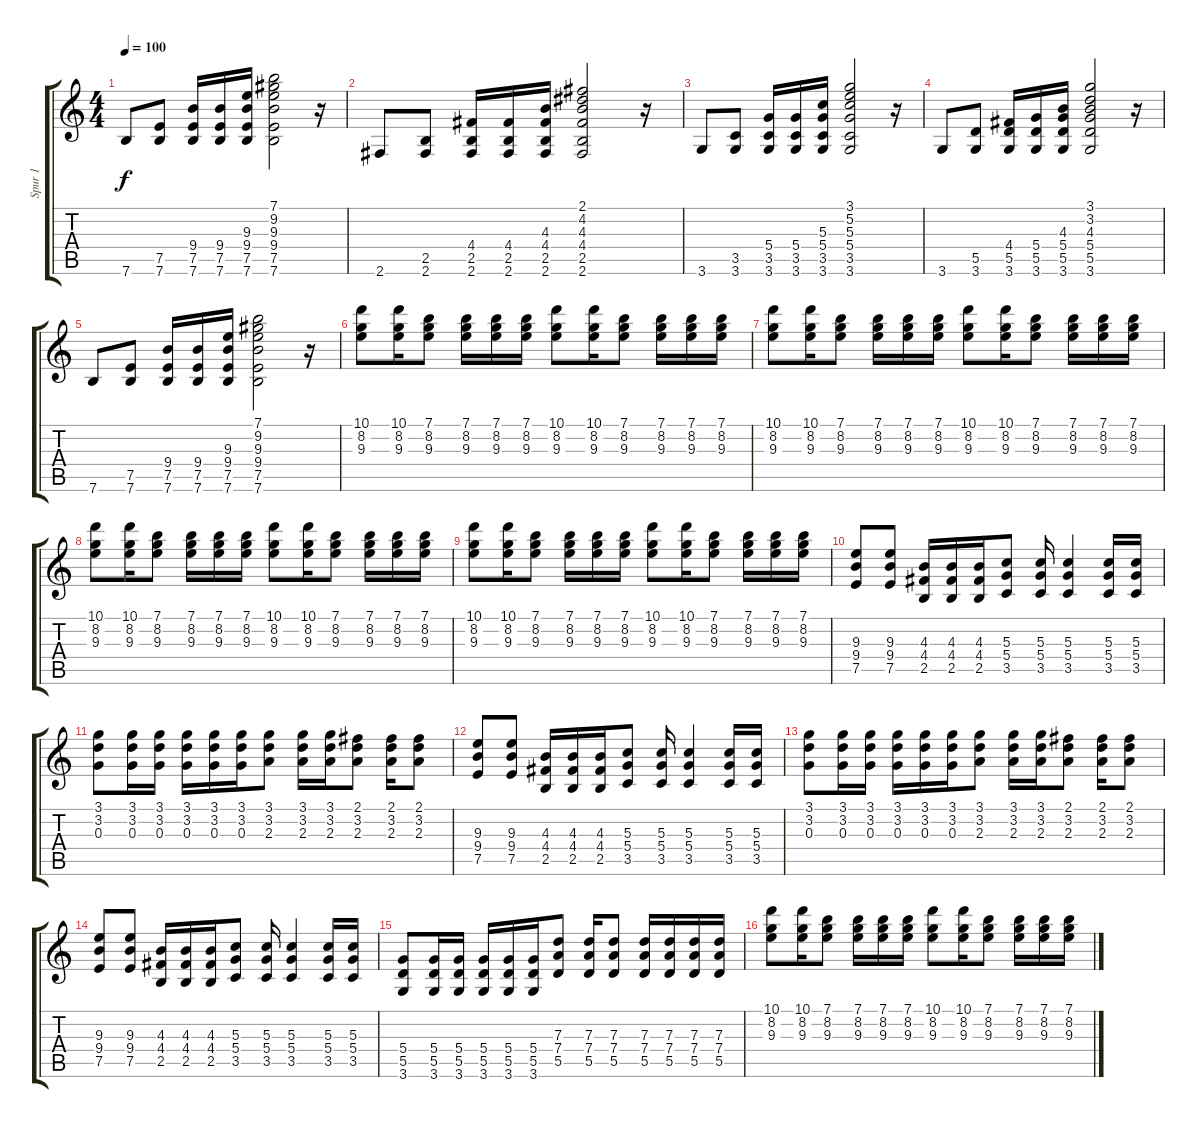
\track ("Spur 1" "Spur 1") {instrument acousticguitarsteel}
\staff {score tabs}
\tuning (E4 B3 G3 D3 A2 E2) {hide}
\ts (4 4)
\tempo 100
\clef g2
\ks c
7.6.8{dy f} (7.5 7.6).8 (9.4 7.5 7.6).16 (9.4 7.5 7.6).16 (9.3 9.4 7.5 7.6).16 (7.1 9.2 9.3 9.4 7.5 7.6).2 r.16 |
2.6.8 (2.5 2.6).8 (4.4 2.5 2.6).16 (4.4 2.5 2.6).16 (4.3 4.4 2.5 2.6).16 (2.1 4.2 4.3 4.4 2.5 2.6).2 r.16 |
3.6.8 (3.5 3.6).8 (5.4 3.5 3.6).16 (5.4 3.5 3.6).16 (5.3 5.4 3.5 3.6).16 (3.1 5.2 5.3 5.4 3.5 3.6).2 r.16 |
3.6.8 (5.5 3.6).8 (4.4 5.5 3.6).16 (5.4 5.5 3.6).16 (4.3 5.4 5.5 3.6).16 (3.1 3.2 4.3 5.4 5.5 3.6).2 r.16 |
7.6.8 (7.5 7.6).8 (9.4 7.5 7.6).16 (9.4 7.5 7.6).16 (9.3 9.4 7.5 7.6).16 (7.1 9.2 9.3 9.4 7.5 7.6).2 r.16 |
(10.1 8.2 9.3).8 (10.1 8.2 9.3).16 (7.1 8.2 9.3).8 (7.1 8.2 9.3).16 (7.1 8.2 9.3).16 (7.1 8.2 9.3).16 (10.1 8.2 9.3).8 (10.1 8.2 9.3).16 (7.1 8.2 9.3).8 (7.1 8.2 9.3).16 (7.1 8.2 9.3).16 (7.1 8.2 9.3).16 |
(10.1 8.2 9.3).8 (10.1 8.2 9.3).16 (7.1 8.2 9.3).8 (7.1 8.2 9.3).16 (7.1 8.2 9.3).16 (7.1 8.2 9.3).16 (10.1 8.2 9.3).8 (10.1 8.2 9.3).16 (7.1 8.2 9.3).8 (7.1 8.2 9.3).16 (7.1 8.2 9.3).16 (7.1 8.2 9.3).16 |
(10.1 8.2 9.3).8 (10.1 8.2 9.3).16 (7.1 8.2 9.3).8 (7.1 8.2 9.3).16 (7.1 8.2 9.3).16 (7.1 8.2 9.3).16 (10.1 8.2 9.3).8 (10.1 8.2 9.3).16 (7.1 8.2 9.3).8 (7.1 8.2 9.3).16 (7.1 8.2 9.3).16 (7.1 8.2 9.3).16 |
(10.1 8.2 9.3).8 (10.1 8.2 9.3).16 (7.1 8.2 9.3).8 (7.1 8.2 9.3).16 (7.1 8.2 9.3).16 (7.1 8.2 9.3).16 (10.1 8.2 9.3).8 (10.1 8.2 9.3).16 (7.1 8.2 9.3).8 (7.1 8.2 9.3).16 (7.1 8.2 9.3).16 (7.1 8.2 9.3).16 |
(9.3 9.4 7.5).8 (9.3 9.4 7.5).8 (4.3 4.4 2.5).16 (4.3 4.4 2.5).16 (4.3 4.4 2.5).16 (5.3 5.4 3.5).8 (5.3 5.4 3.5).16 (5.3 5.4 3.5).4 (5.3 5.4 3.5).16 (5.3 5.4 3.5).16 |
(3.1 3.2 0.3).8 (3.1 3.2 0.3).16 (3.1 3.2 0.3).16 (3.1 3.2 0.3).16 (3.1 3.2 0.3).16 (3.1 3.2 0.3).16 (3.1 3.2 2.3).8 (3.1 3.2 2.3).16 (3.1 3.2 2.3).16 (2.1 3.2 2.3).8 (2.1 3.2 2.3).16 (2.1 3.2 2.3).8 |
(9.3 9.4 7.5).8 (9.3 9.4 7.5).8 (4.3 4.4 2.5).16 (4.3 4.4 2.5).16 (4.3 4.4 2.5).16 (5.3 5.4 3.5).8 (5.3 5.4 3.5).16 (5.3 5.4 3.5).4 (5.3 5.4 3.5).16 (5.3 5.4 3.5).16 |
(3.1 3.2 0.3).8 (3.1 3.2 0.3).16 (3.1 3.2 0.3).16 (3.1 3.2 0.3).16 (3.1 3.2 0.3).16 (3.1 3.2 0.3).16 (3.1 3.2 2.3).8 (3.1 3.2 2.3).16 (3.1 3.2 2.3).16 (2.1 3.2 2.3).8 (2.1 3.2 2.3).16 (2.1 3.2 2.3).8 |
(9.3 9.4 7.5).8 (9.3 9.4 7.5).8 (4.3 4.4 2.5).16 (4.3 4.4 2.5).16 (4.3 4.4 2.5).16 (5.3 5.4 3.5).8 (5.3 5.4 3.5).16 (5.3 5.4 3.5).4 (5.3 5.4 3.5).16 (5.3 5.4 3.5).16 |
(5.4 5.5 3.6).8 (5.4 5.5 3.6).16 (5.4 5.5 3.6).16 (5.4 5.5 3.6).16 (5.4 5.5 3.6).16 (5.4 5.5 3.6).16 (7.3 7.4 5.5).8 (7.3 7.4 5.5).16 (7.3 7.4 5.5).8 (7.3 7.4 5.5).16 (7.3 7.4 5.5).16 (7.3 7.4 5.5).16 (7.3 7.4 5.5).16 |
(10.1 8.2 9.3).8 (10.1 8.2 9.3).16 (7.1 8.2 9.3).8 (7.1 8.2 9.3).16 (7.1 8.2 9.3).16 (7.1 8.2 9.3).16 (10.1 8.2 9.3).8 (10.1 8.2 9.3).16 (7.1 8.2 9.3).8 (7.1 8.2 9.3).16 (7.1 8.2 9.3).16 (7.1 8.2 9.3).16
